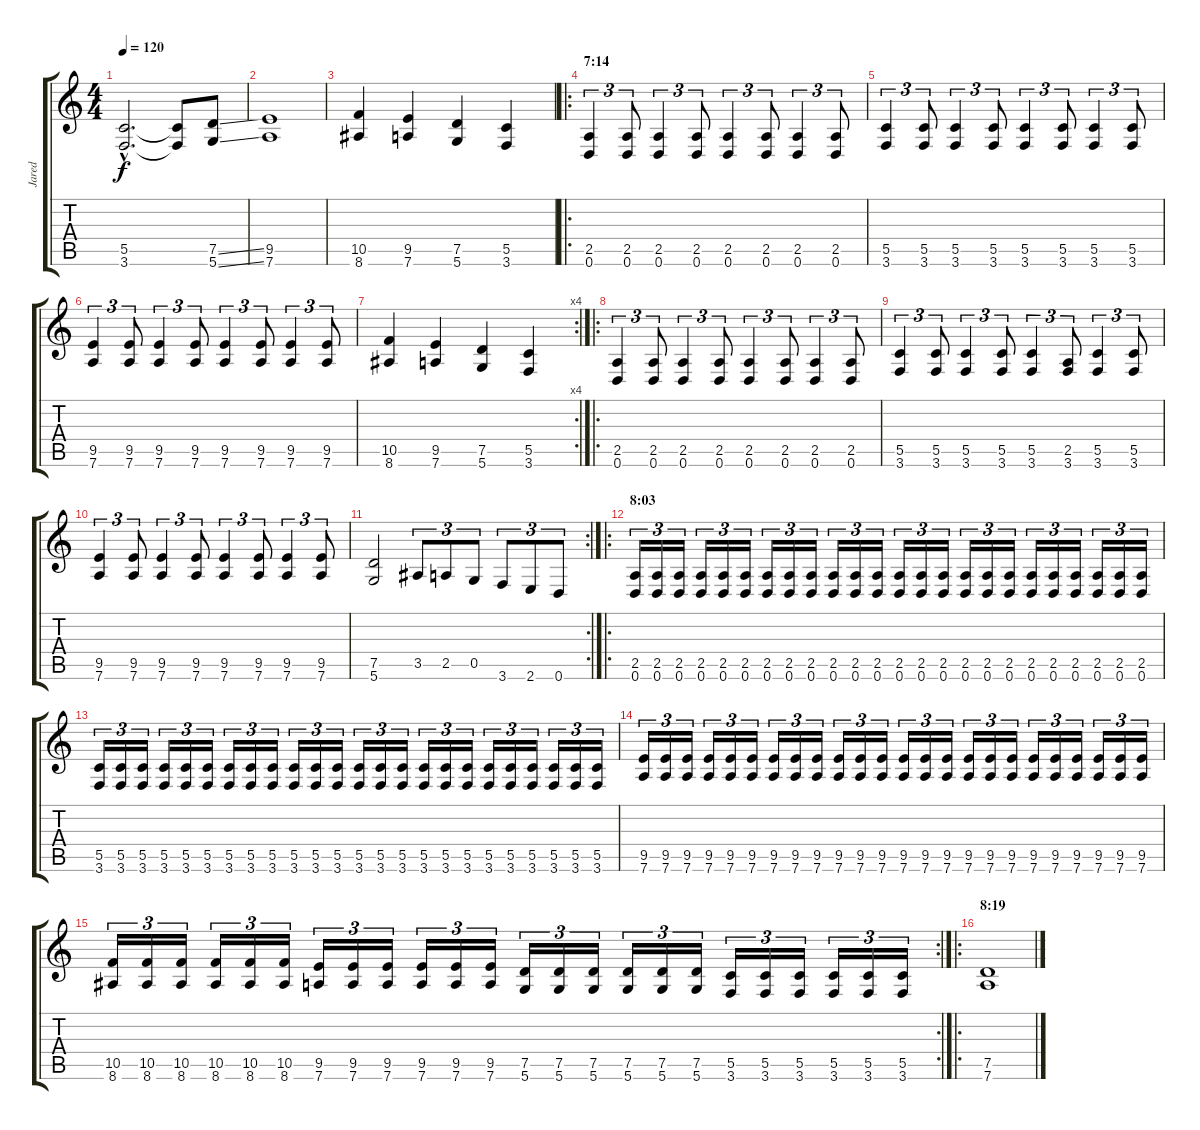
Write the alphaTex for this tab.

\track ("Jared" "Jared") {instrument distortionguitar}
\staff {score tabs}
\tuning (D4 A3 F3 C3 G2 D2) {hide}
\ts (4 4)
\tempo 120
\clef g2
\ks c
(5.5{hac} 3.6{hac}).2{d dy f} (5.5{t} 3.6{t}).8 (7.5{ss} 5.6{ss}).8 |
(9.5 7.6).1 |
(10.5 8.6).4 (9.5 7.6).4 (7.5 5.6).4 (5.5 3.6).4 |
\ro
\section ("" "7:14")
(2.5 0.6).4{tu (3 2)} (2.5 0.6).8{tu (3 2)} (2.5 0.6).4{tu (3 2)} (2.5 0.6).8{tu (3 2)} (2.5 0.6).4{tu (3 2)} (2.5 0.6).8{tu (3 2)} (2.5 0.6).4{tu (3 2)} (2.5 0.6).8{tu (3 2)} |
(5.5 3.6).4{tu (3 2)} (5.5 3.6).8{tu (3 2)} (5.5 3.6).4{tu (3 2)} (5.5 3.6).8{tu (3 2)} (5.5 3.6).4{tu (3 2)} (5.5 3.6).8{tu (3 2)} (5.5 3.6).4{tu (3 2)} (5.5 3.6).8{tu (3 2)} |
(9.5 7.6).4{tu (3 2)} (9.5 7.6).8{tu (3 2)} (9.5 7.6).4{tu (3 2)} (9.5 7.6).8{tu (3 2)} (9.5 7.6).4{tu (3 2)} (9.5 7.6).8{tu (3 2)} (9.5 7.6).4{tu (3 2)} (9.5 7.6).8{tu (3 2)} |
\rc 4
(10.5 8.6).4 (9.5 7.6).4 (7.5 5.6).4 (5.5 3.6).4 |
\ro
(2.5 0.6).4{tu (3 2)} (2.5 0.6).8{tu (3 2)} (2.5 0.6).4{tu (3 2)} (2.5 0.6).8{tu (3 2)} (2.5 0.6).4{tu (3 2)} (2.5 0.6).8{tu (3 2)} (2.5 0.6).4{tu (3 2)} (2.5 0.6).8{tu (3 2)} |
(5.5 3.6).4{tu (3 2)} (5.5 3.6).8{tu (3 2)} (5.5 3.6).4{tu (3 2)} (5.5 3.6).8{tu (3 2)} (5.5 3.6).4{tu (3 2)} (2.5 3.6).8{tu (3 2)} (5.5 3.6).4{tu (3 2)} (5.5 3.6).8{tu (3 2)} |
(9.5 7.6).4{tu (3 2)} (9.5 7.6).8{tu (3 2)} (9.5 7.6).4{tu (3 2)} (9.5 7.6).8{tu (3 2)} (9.5 7.6).4{tu (3 2)} (9.5 7.6).8{tu (3 2)} (9.5 7.6).4{tu (3 2)} (9.5 7.6).8{tu (3 2)} |
\rc 2
(7.5 5.6).2 3.5.8{tu (3 2)} 2.5.8{tu (3 2)} 0.5.8{tu (3 2)} 3.6.8{tu (3 2)} 2.6.8{tu (3 2)} 0.6.8{tu (3 2)} |
\ro
\section ("" "8:03")
(2.5 0.6).16{tu (3 2)} (2.5 0.6).16{tu (3 2)} (2.5 0.6).16{tu (3 2)} (2.5 0.6).16{tu (3 2)} (2.5 0.6).16{tu (3 2)} (2.5 0.6).16{tu (3 2)} (2.5 0.6).16{tu (3 2)} (2.5 0.6).16{tu (3 2)} (2.5 0.6).16{tu (3 2)} (2.5 0.6).16{tu (3 2)} (2.5 0.6).16{tu (3 2)} (2.5 0.6).16{tu (3 2)} (2.5 0.6).16{tu (3 2)} (2.5 0.6).16{tu (3 2)} (2.5 0.6).16{tu (3 2)} (2.5 0.6).16{tu (3 2)} (2.5 0.6).16{tu (3 2)} (2.5 0.6).16{tu (3 2)} (2.5 0.6).16{tu (3 2)} (2.5 0.6).16{tu (3 2)} (2.5 0.6).16{tu (3 2)} (2.5 0.6).16{tu (3 2)} (2.5 0.6).16{tu (3 2)} (2.5 0.6).16{tu (3 2)} |
(5.5 3.6).16{tu (3 2)} (5.5 3.6).16{tu (3 2)} (5.5 3.6).16{tu (3 2)} (5.5 3.6).16{tu (3 2)} (5.5 3.6).16{tu (3 2)} (5.5 3.6).16{tu (3 2)} (5.5 3.6).16{tu (3 2)} (5.5 3.6).16{tu (3 2)} (5.5 3.6).16{tu (3 2)} (5.5 3.6).16{tu (3 2)} (5.5 3.6).16{tu (3 2)} (5.5 3.6).16{tu (3 2)} (5.5 3.6).16{tu (3 2)} (5.5 3.6).16{tu (3 2)} (5.5 3.6).16{tu (3 2)} (5.5 3.6).16{tu (3 2)} (5.5 3.6).16{tu (3 2)} (5.5 3.6).16{tu (3 2)} (5.5 3.6).16{tu (3 2)} (5.5 3.6).16{tu (3 2)} (5.5 3.6).16{tu (3 2)} (5.5 3.6).16{tu (3 2)} (5.5 3.6).16{tu (3 2)} (5.5 3.6).16{tu (3 2)} |
(9.5 7.6).16{tu (3 2)} (9.5 7.6).16{tu (3 2)} (9.5 7.6).16{tu (3 2)} (9.5 7.6).16{tu (3 2)} (9.5 7.6).16{tu (3 2)} (9.5 7.6).16{tu (3 2)} (9.5 7.6).16{tu (3 2)} (9.5 7.6).16{tu (3 2)} (9.5 7.6).16{tu (3 2)} (9.5 7.6).16{tu (3 2)} (9.5 7.6).16{tu (3 2)} (9.5 7.6).16{tu (3 2)} (9.5 7.6).16{tu (3 2)} (9.5 7.6).16{tu (3 2)} (9.5 7.6).16{tu (3 2)} (9.5 7.6).16{tu (3 2)} (9.5 7.6).16{tu (3 2)} (9.5 7.6).16{tu (3 2)} (9.5 7.6).16{tu (3 2)} (9.5 7.6).16{tu (3 2)} (9.5 7.6).16{tu (3 2)} (9.5 7.6).16{tu (3 2)} (9.5 7.6).16{tu (3 2)} (9.5 7.6).16{tu (3 2)} |
\rc 2
(10.5 8.6).16{tu (3 2)} (10.5 8.6).16{tu (3 2)} (10.5 8.6).16{tu (3 2)} (10.5 8.6).16{tu (3 2)} (10.5 8.6).16{tu (3 2)} (10.5 8.6).16{tu (3 2)} (9.5 7.6).16{tu (3 2)} (9.5 7.6).16{tu (3 2)} (9.5 7.6).16{tu (3 2)} (9.5 7.6).16{tu (3 2)} (9.5 7.6).16{tu (3 2)} (9.5 7.6).16{tu (3 2)} (7.5 5.6).16{tu (3 2)} (7.5 5.6).16{tu (3 2)} (7.5 5.6).16{tu (3 2)} (7.5 5.6).16{tu (3 2)} (7.5 5.6).16{tu (3 2)} (7.5 5.6).16{tu (3 2)} (5.5 3.6).16{tu (3 2)} (5.5 3.6).16{tu (3 2)} (5.5 3.6).16{tu (3 2)} (5.5 3.6).16{tu (3 2)} (5.5 3.6).16{tu (3 2)} (5.5 3.6).16{tu (3 2)} |
\ro
\section ("" "8:19")
(7.5 7.6).1
